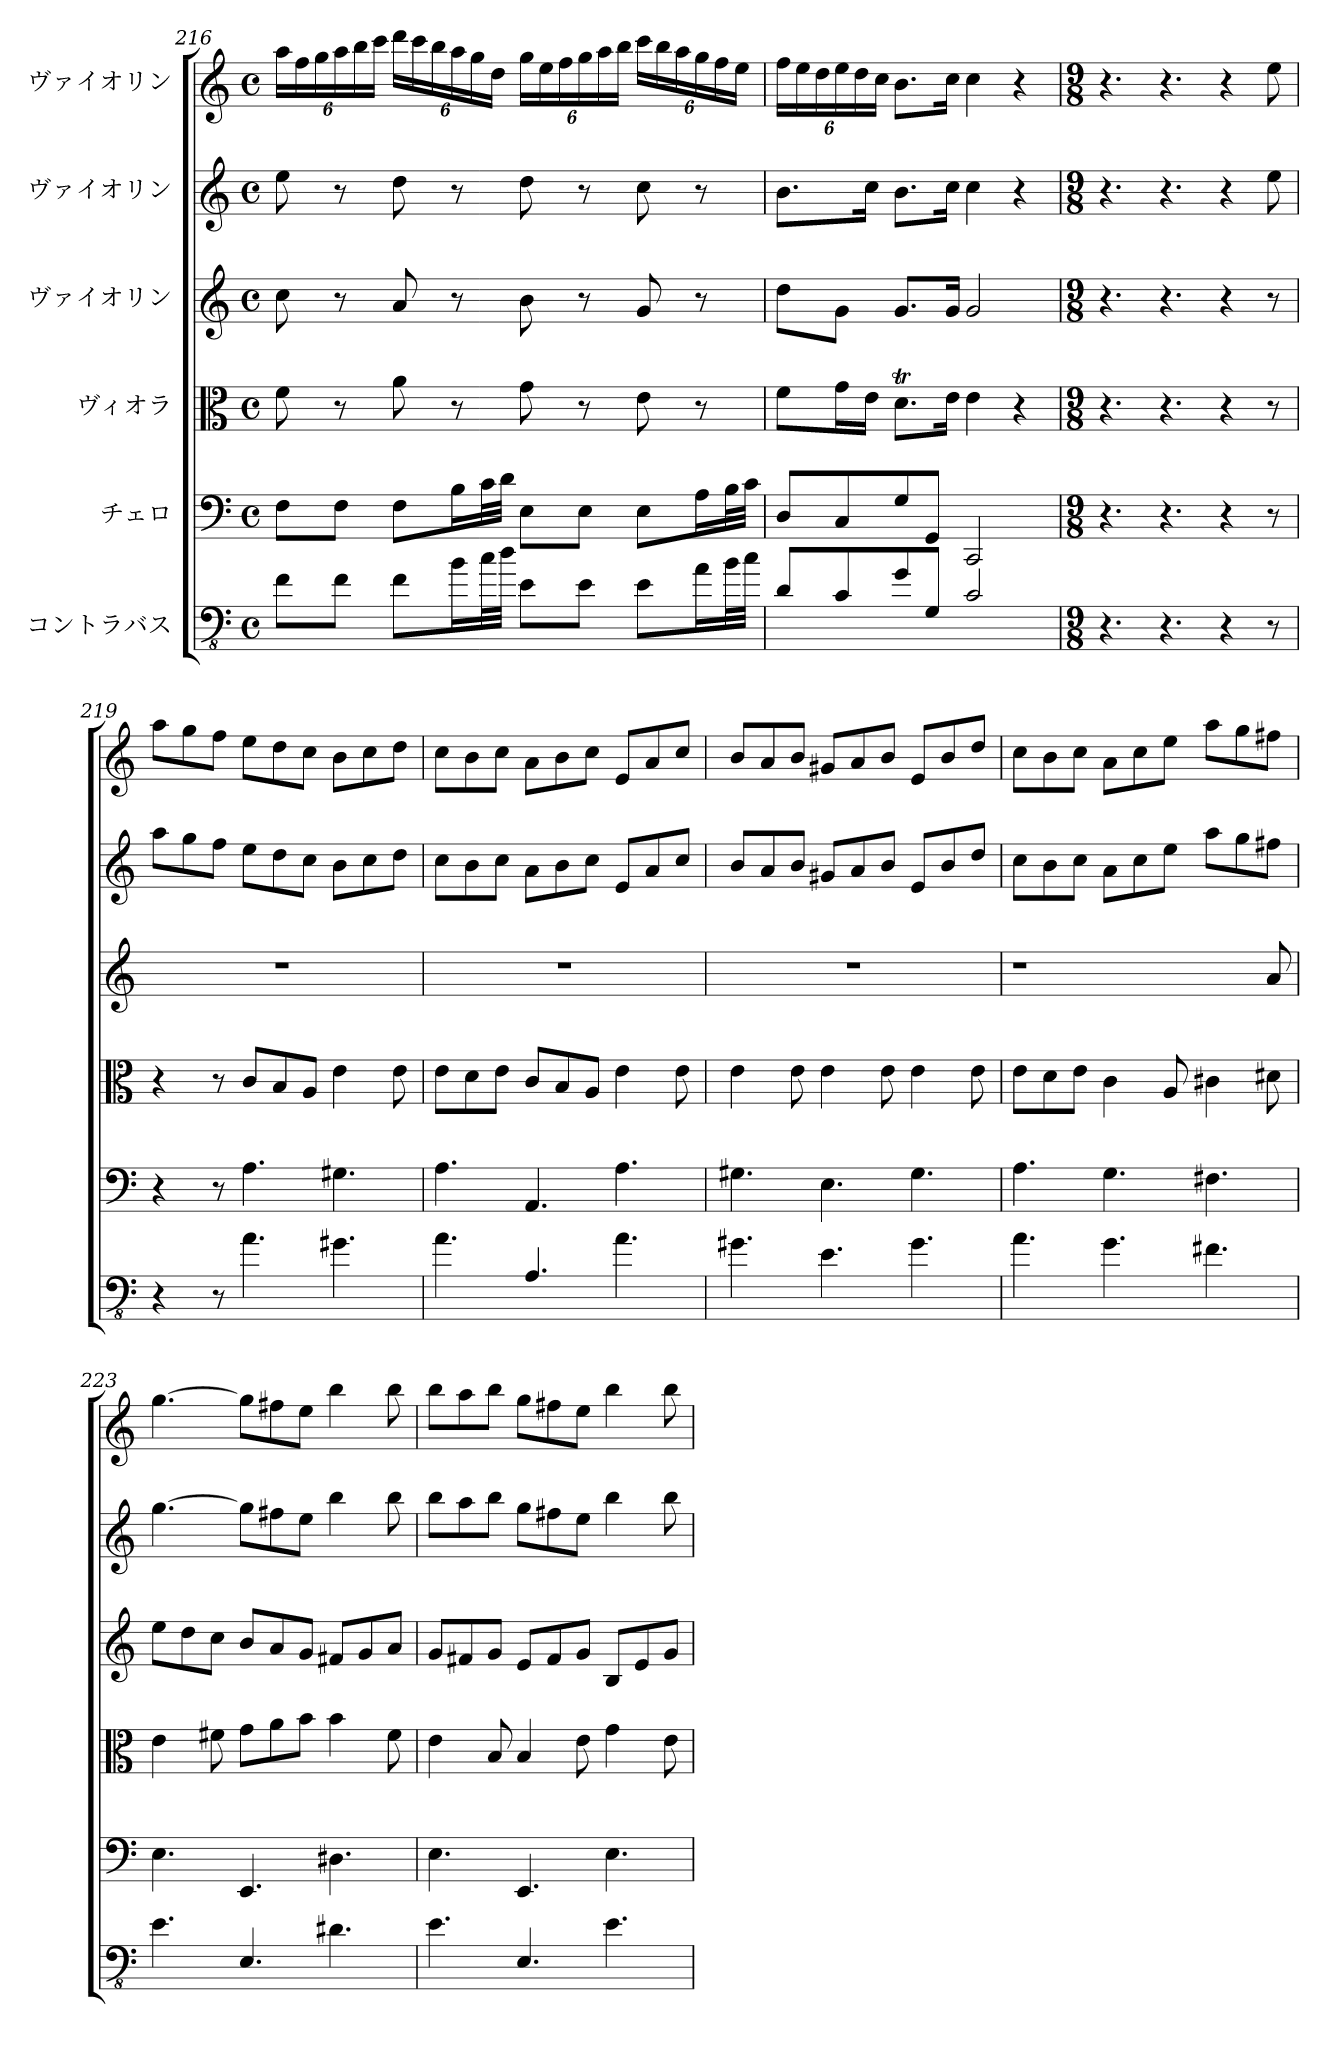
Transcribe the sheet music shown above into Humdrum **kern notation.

**kern	**kern	**kern	**kern	**kern	**kern
*part6	*part5	*part4	*part3	*part2	*part1
*staff6	*staff5	*staff4	*staff3	*staff2	*staff1
*I"コントラバス	*I"チェロ	*I"ヴィオラ	*I"ヴァイオリン	*I"ヴァイオリン	*I"ヴァイオリン
!!LO:LB:g=z
*clefFv4	*clefF4	*clefC3	*clefG2	*clefG2	*clefG2
*ITrd7c12	*	*	*	*	*
*k[]	*k[]	*k[]	*k[]	*k[]	*k[]
*M4/4	*M4/4	*M4/4	*M4/4	*M4/4	*M4/4
*met(c)	*met(c)	*met(c)	*met(c)	*met(c)	*met(c)
*	*	*	*	*	*Xbrackettup
=216	=216	=216	=216	=216	=216
8FF\L	8F\L	8f\	8cc\	8ee\	24aa\LL
.	.	.	.	.	24ff\
.	.	.	.	.	24gg\
8FF\J	8F\J	8r	8r	8r	24aa\
.	.	.	.	.	24bb\
.	.	.	.	.	24ccc\JJ
8FF\L	8F\L	8a\	8a/	8dd\	24ddd\LL
.	.	.	.	.	24ccc\
.	.	.	.	.	24bb\
16BB\L	16B\L	8r	8r	8r	24aa\
.	.	.	.	.	24gg\
32C\L	32c\L	.	.	.	.
.	.	.	.	.	24dd\JJ
32D\JJJ	32d\JJJ	.	.	.	.
8EE\L	8E\L	8g\	8b\	8dd\	24gg\LL
.	.	.	.	.	24ee\
.	.	.	.	.	24ff\
8EE\J	8E\J	8r	8r	8r	24gg\
.	.	.	.	.	24aa\
.	.	.	.	.	24bb\JJ
8EE\L	8E\L	8e\	8g/	8cc\	24ccc\LL
.	.	.	.	.	24bb\
.	.	.	.	.	24aa\
16AA\L	16A\L	8r	8r	8r	24gg\
.	.	.	.	.	24ff\
32BB\L	32B\L	.	.	.	.
.	.	.	.	.	24ee\JJ
32C\JJJ	32c\JJJ	.	.	.	.
=217	=217	=217	=217	=217	=217
8DD/L	8D/L	8f\L	8dd\L	8.b\L	24ff\LL
.	.	.	.	.	24ee\
.	.	.	.	.	24dd\
8CC/	8C/	16g\L	8g\J	.	24ee\
.	.	.	.	.	24dd\
.	.	16e\JJ	.	16cc\Jk	.
.	.	.	.	.	24cc\JJ
8GG/	8G/	8.dT\L	8.g/L	8.b\L	8.b\L
8GGG/J	8GG/J	.	.	.	.
.	.	16e\Jk	16g/Jk	16cc\Jk	16cc\Jk
2CC/	2CC/	4e\	2g/	4cc\	4cc\
.	.	4r	.	4r	4r
!!LO:PB:g=z
=218	=218	=218	=218	=218	=218
*M9/8	*M9/8	*M9/8	*M9/8	*M9/8	*M9/8
*	*	*	*	*	*MM240
4.r	4.r	4.r	4.r	4.r	4.r
4.r	4.r	4.r	4.r	4.r	4.r
4r	4r	4r	4r	4r	4r
8r	8r	8r	8r	8ee\	8ee\
=219	=219	=219	=219	=219	=219
4r	4r	4r	8%9r	8aa\L	8aa\L
.	.	.	.	8gg\	8gg\
8r	8r	8r	.	8ff\J	8ff\J
4.AA\	4.A\	8c/L	.	8ee\L	8ee\L
.	.	8B/	.	8dd\	8dd\
.	.	8A/J	.	8cc\J	8cc\J
4.GG#X\	4.G#X\	4e\	.	8b\L	8b\L
.	.	.	.	8cc\	8cc\
.	.	8e\	.	8dd\J	8dd\J
=220	=220	=220	=220	=220	=220
4.AA\	4.A\	8e\L	8%9r	8cc\L	8cc\L
.	.	8d\	.	8b\	8b\
.	.	8e\J	.	8cc\J	8cc\J
4.AAA/	4.AA/	8c/L	.	8a\L	8a\L
.	.	8B/	.	8b\	8b\
.	.	8A/J	.	8cc\J	8cc\J
4.AA\	4.A\	4e\	.	8e/L	8e/L
.	.	.	.	8a/	8a/
.	.	8e\	.	8cc/J	8cc/J
=221	=221	=221	=221	=221	=221
4.GG#X\	4.G#X\	4e\	8%9r	8b/L	8b/L
.	.	.	.	8a/	8a/
.	.	8e\	.	8b/J	8b/J
4.EE\	4.E\	4e\	.	8g#X/L	8g#X/L
.	.	.	.	8a/	8a/
.	.	8e\	.	8b/J	8b/J
4.GG#\	4.G#\	4e\	.	8e/L	8e/L
.	.	.	.	8b/	8b/
.	.	8e\	.	8dd/J	8dd/J
=222	=222	=222	=222	=222	=222
4.AA\	4.A\	8e\L	1r	8cc\L	8cc\L
.	.	8d\	.	8b\	8b\
.	.	8e\J	.	8cc\J	8cc\J
4.GG\	4.G\	4c\	.	8a\L	8a\L
.	.	.	.	8cc\	8cc\
.	.	8A/	.	8ee\J	8ee\J
4.FF#X\	4.F#X\	4c#X\	.	8aa\L	8aa\L
.	.	.	.	8gg\	8gg\
.	.	8d#X\	8a/	8ff#X\J	8ff#X\J
!!LO:LB:g=z
=223	=223	=223	=223	=223	=223
4.EE\	4.E\	4e\	8ee\L	[4.gg\	[4.gg\
.	.	.	8dd\	.	.
.	.	8f#X\	8cc\J	.	.
4.EEE/	4.EE/	8g\L	8b/L	8gg\L]	8gg\L]
.	.	8a\	8a/	8ff#X\	8ff#X\
.	.	8b\J	8g/J	8ee\J	8ee\J
4.DD#X\	4.D#X\	4b\	8f#X/L	4bb\	4bb\
.	.	.	8g/	.	.
.	.	8f#\	8a/J	8bb\	8bb\
=224	=224	=224	=224	=224	=224
4.EE\	4.E\	4e\	8g/L	8bb\L	8bb\L
.	.	.	8f#X/	8aa\	8aa\
.	.	8B/	8g/J	8bb\J	8bb\J
4.EEE/	4.EE/	4B/	8e/L	8gg\L	8gg\L
.	.	.	8f#/	8ff#X\	8ff#X\
.	.	8e\	8g/J	8ee\J	8ee\J
4.EE\	4.E\	4g\	8B/L	4bb\	4bb\
.	.	.	8e/	.	.
.	.	8e\	8g/J	8bb\	8bb\
=	=	=	=	=	=
*-	*-	*-	*-	*-	*-
